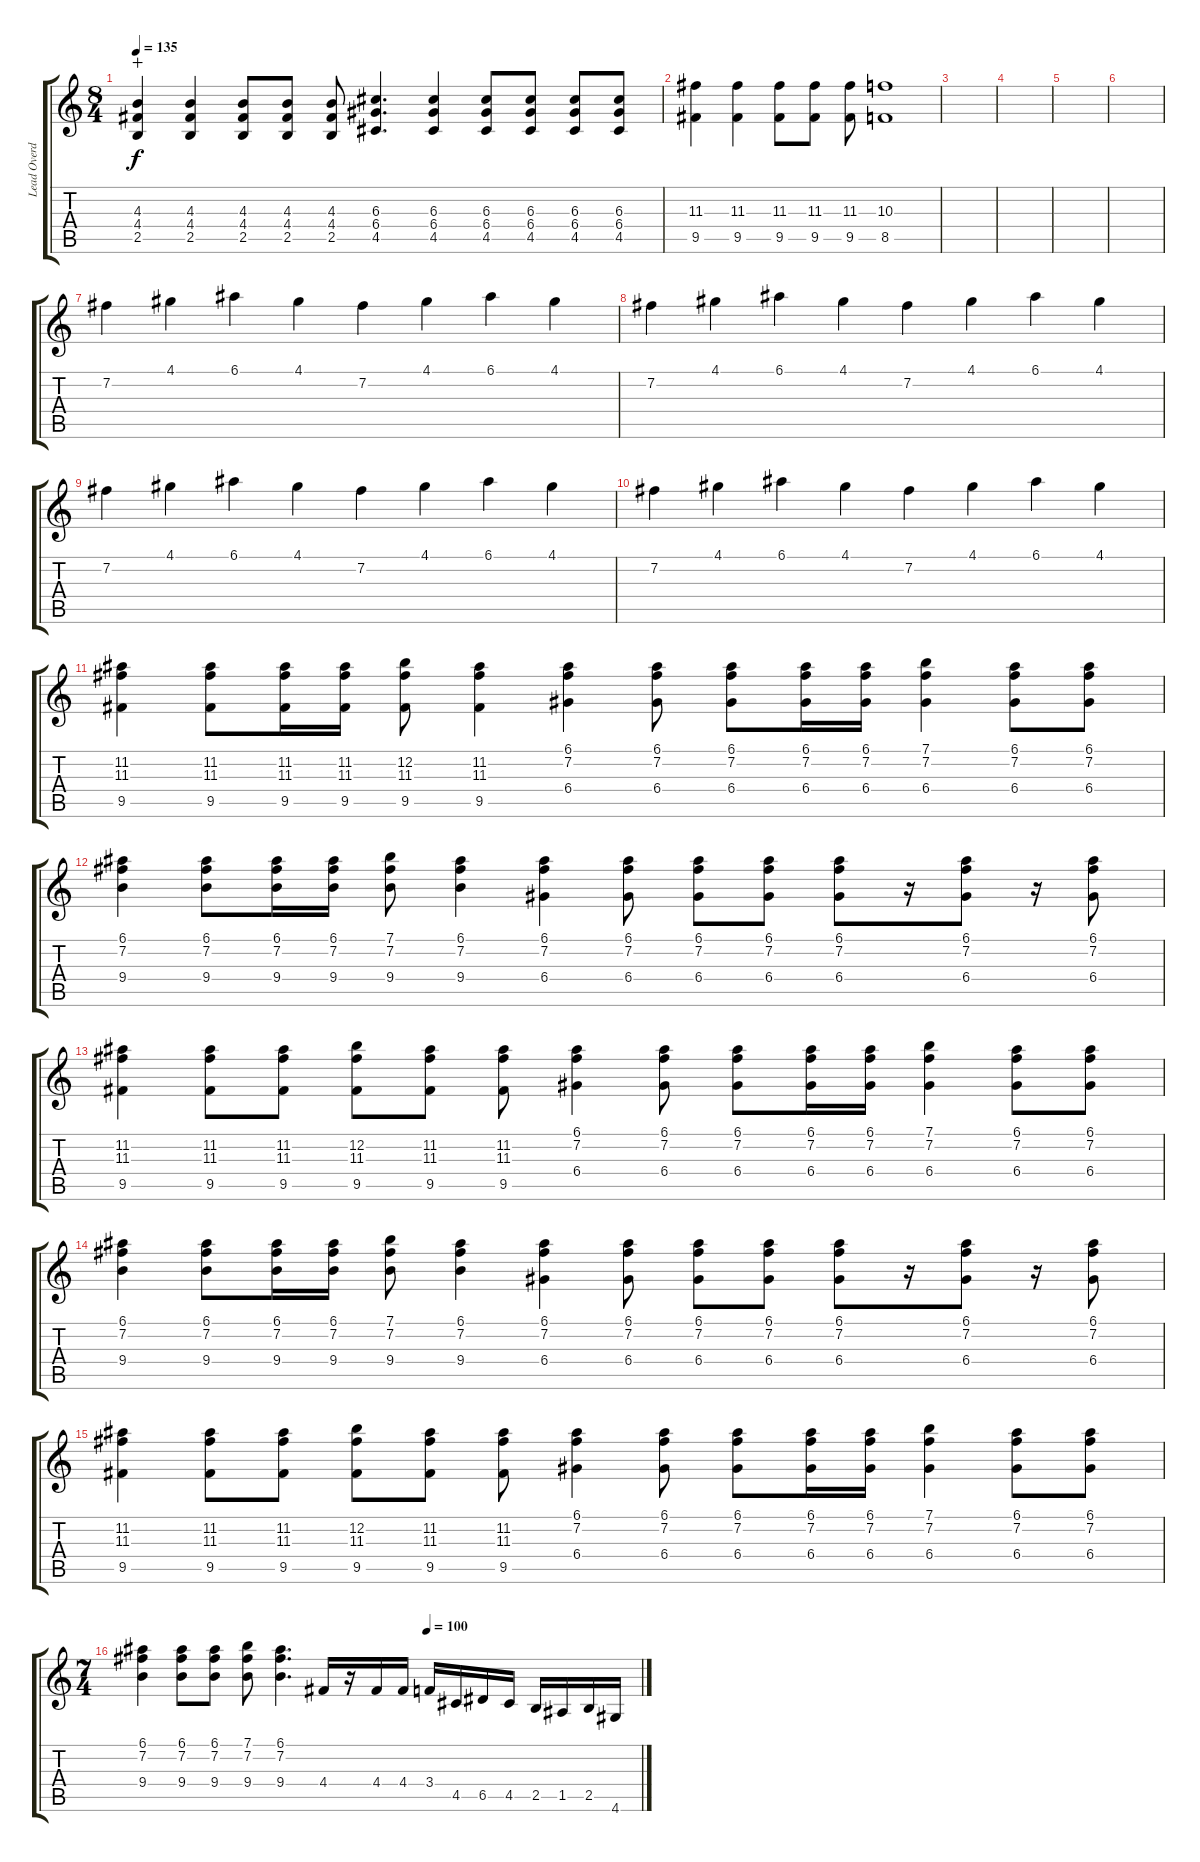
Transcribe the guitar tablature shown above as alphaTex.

\track ("Lead Overdrive" "Lead Overd") {instrument overdrivenguitar}
\staff {score tabs}
\tuning (E4 B3 G3 D3 A2 E2) {hide}
\ts (8 4)
\tempo 135
\clef g2
\ks c
(4.3 4.4 2.5).4{dy f wahc} (4.3 4.4 2.5).4 (4.3 4.4 2.5).8 (4.3 4.4 2.5).8 (4.3 4.4 2.5).8 (6.3 6.4 4.5).4{d} (6.3 6.4 4.5).4 (6.3 6.4 4.5).8 (6.3 6.4 4.5).8 (6.3 6.4 4.5).8 (6.3 6.4 4.5).8 |
(11.3 9.5).4 (11.3 9.5).4 (11.3 9.5).8 (11.3 9.5).8 (11.3 9.5).8 (10.3 8.5).1 |
|
|
|
|
7.2.4 4.1.4 6.1.4 4.1.4 7.2.4 4.1.4 6.1.4 4.1.4 |
7.2.4 4.1.4 6.1.4 4.1.4 7.2.4 4.1.4 6.1.4 4.1.4 |
7.2.4 4.1.4 6.1.4 4.1.4 7.2.4 4.1.4 6.1.4 4.1.4 |
7.2.4 4.1.4 6.1.4 4.1.4 7.2.4 4.1.4 6.1.4 4.1.4 |
(11.2 11.3 9.5).4 (11.2 11.3 9.5).8 (11.2 11.3 9.5).16 (11.2 11.3 9.5).16 (12.2 11.3 9.5).8 (11.2 11.3 9.5).4 (6.1 7.2 6.4).4 (6.1 7.2 6.4).8 (6.1 7.2 6.4).8 (6.1 7.2 6.4).16 (6.1 7.2 6.4).16 (7.1 7.2 6.4).4 (6.1 7.2 6.4).8 (6.1 7.2 6.4).8 |
(6.1 7.2 9.4).4 (6.1 7.2 9.4).8 (6.1 7.2 9.4).16 (6.1 7.2 9.4).16 (7.1 7.2 9.4).8 (6.1 7.2 9.4).4 (6.1 7.2 6.4).4 (6.1 7.2 6.4).8 (6.1 7.2 6.4).8 (6.1 7.2 6.4).8 (6.1 7.2 6.4).8 r.16 (6.1 7.2 6.4).8 r.16 (6.1 7.2 6.4).8 |
(11.2 11.3 9.5).4 (11.2 11.3 9.5).8 (11.2 11.3 9.5).8 (12.2 11.3 9.5).8 (11.2 11.3 9.5).8 (11.2 11.3 9.5).8 (6.1 7.2 6.4).4 (6.1 7.2 6.4).8 (6.1 7.2 6.4).8 (6.1 7.2 6.4).16 (6.1 7.2 6.4).16 (7.1 7.2 6.4).4 (6.1 7.2 6.4).8 (6.1 7.2 6.4).8 |
(6.1 7.2 9.4).4 (6.1 7.2 9.4).8 (6.1 7.2 9.4).16 (6.1 7.2 9.4).16 (7.1 7.2 9.4).8 (6.1 7.2 9.4).4 (6.1 7.2 6.4).4 (6.1 7.2 6.4).8 (6.1 7.2 6.4).8 (6.1 7.2 6.4).8 (6.1 7.2 6.4).8 r.16 (6.1 7.2 6.4).8 r.16 (6.1 7.2 6.4).8 |
(11.2 11.3 9.5).4 (11.2 11.3 9.5).8 (11.2 11.3 9.5).8 (12.2 11.3 9.5).8 (11.2 11.3 9.5).8 (11.2 11.3 9.5).8 (6.1 7.2 6.4).4 (6.1 7.2 6.4).8 (6.1 7.2 6.4).8 (6.1 7.2 6.4).16 (6.1 7.2 6.4).16 (7.1 7.2 6.4).4 (6.1 7.2 6.4).8 (6.1 7.2 6.4).8 |
\ts (7 4)
\tempo (100 0.5714285714285714)
(6.1 7.2 9.4).4 (6.1 7.2 9.4).8 (6.1 7.2 9.4).8 (7.1 7.2 9.4).8 (6.1 7.2 9.4).4{d} 4.4.16 r.16 4.4.16 4.4.16 3.4.16 4.5.16 6.5.16 4.5.16 2.5.16 1.5.16 2.5.16 4.6.16
